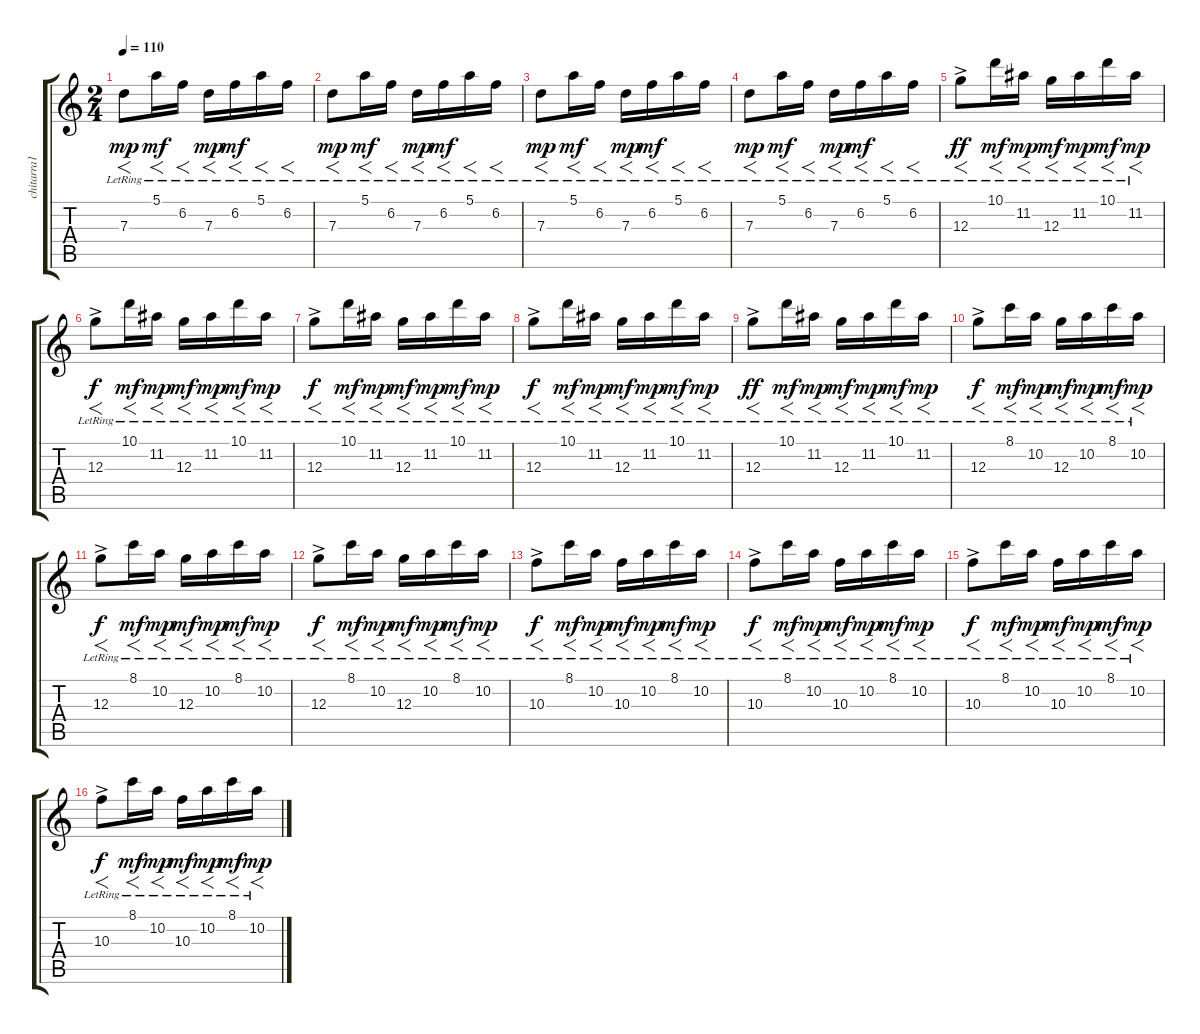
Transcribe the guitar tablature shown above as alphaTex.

\track ("chitarra1" "chitarra1") {instrument acousticguitarsteel}
\staff {score tabs}
\tuning (E4 B3 G3 D3 A2 E2) {hide}
\ts (2 4)
\tempo 110
\clef g2
\ks c
7.3{lr}.8{f dy mp} 5.1{lr}.16{f dy mf} 6.2{lr}.16{f} 7.3{lr}.16{f dy mp} 6.2{lr}.16{f dy mf} 5.1{lr}.16{f} 6.2{lr}.16{f} |
7.3{lr}.8{f dy mp} 5.1{lr}.16{f dy mf} 6.2{lr}.16{f} 7.3{lr}.16{f dy mp} 6.2{lr}.16{f dy mf} 5.1{lr}.16{f} 6.2{lr}.16{f} |
7.3{lr}.8{f dy mp} 5.1{lr}.16{f dy mf} 6.2{lr}.16{f} 7.3{lr}.16{f dy mp} 6.2{lr}.16{f dy mf} 5.1{lr}.16{f} 6.2{lr}.16{f} |
7.3{lr}.8{f dy mp} 5.1{lr}.16{f dy mf} 6.2{lr}.16{f} 7.3{lr}.16{f dy mp} 6.2{lr}.16{f dy mf} 5.1{lr}.16{f} 6.2{lr}.16{f} |
12.3{ac lr}.8{f dy ff} 10.1{lr}.16{f dy mf} 11.2{lr}.16{f dy mp} 12.3{lr}.16{f dy mf} 11.2{lr}.16{f dy mp} 10.1{lr}.16{f dy mf} 11.2{lr}.16{f dy mp} |
12.3{ac lr}.8{f dy f} 10.1{lr}.16{f dy mf} 11.2{lr}.16{f dy mp} 12.3{lr}.16{f dy mf} 11.2{lr}.16{f dy mp} 10.1{lr}.16{f dy mf} 11.2{lr}.16{f dy mp} |
12.3{ac lr}.8{f dy f} 10.1{lr}.16{f dy mf} 11.2{lr}.16{f dy mp} 12.3{lr}.16{f dy mf} 11.2{lr}.16{f dy mp} 10.1{lr}.16{f dy mf} 11.2{lr}.16{f dy mp} |
12.3{ac lr}.8{f dy f} 10.1{lr}.16{f dy mf} 11.2{lr}.16{f dy mp} 12.3{lr}.16{f dy mf} 11.2{lr}.16{f dy mp} 10.1{lr}.16{f dy mf} 11.2{lr}.16{f dy mp} |
12.3{ac lr}.8{f dy ff} 10.1{lr}.16{f dy mf} 11.2{lr}.16{f dy mp} 12.3{lr}.16{f dy mf} 11.2{lr}.16{f dy mp} 10.1{lr}.16{f dy mf} 11.2{lr}.16{f dy mp} |
12.3{ac lr}.8{f dy f} 8.1{lr}.16{f dy mf} 10.2{lr}.16{f dy mp} 12.3{lr}.16{f dy mf} 10.2{lr}.16{f dy mp} 8.1{lr}.16{f dy mf} 10.2{lr}.16{f dy mp} |
12.3{ac lr}.8{f dy f} 8.1{lr}.16{f dy mf} 10.2{lr}.16{f dy mp} 12.3{lr}.16{f dy mf} 10.2{lr}.16{f dy mp} 8.1{lr}.16{f dy mf} 10.2{lr}.16{f dy mp} |
12.3{ac lr}.8{f dy f} 8.1{lr}.16{f dy mf} 10.2{lr}.16{f dy mp} 12.3{lr}.16{f dy mf} 10.2{lr}.16{f dy mp} 8.1{lr}.16{f dy mf} 10.2{lr}.16{f dy mp} |
10.3{ac lr}.8{f dy f} 8.1{lr}.16{f dy mf} 10.2{lr}.16{f dy mp} 10.3{lr}.16{f dy mf} 10.2{lr}.16{f dy mp} 8.1{lr}.16{f dy mf} 10.2{lr}.16{f dy mp} |
10.3{ac lr}.8{f dy f} 8.1{lr}.16{f dy mf} 10.2{lr}.16{f dy mp} 10.3{lr}.16{f dy mf} 10.2{lr}.16{f dy mp} 8.1{lr}.16{f dy mf} 10.2{lr}.16{f dy mp} |
10.3{ac lr}.8{f dy f} 8.1{lr}.16{f dy mf} 10.2{lr}.16{f dy mp} 10.3{lr}.16{f dy mf} 10.2{lr}.16{f dy mp} 8.1{lr}.16{f dy mf} 10.2{lr}.16{f dy mp} |
10.3{ac lr}.8{f dy f} 8.1{lr}.16{f dy mf} 10.2{lr}.16{f dy mp} 10.3{lr}.16{f dy mf} 10.2{lr}.16{f dy mp} 8.1{lr}.16{f dy mf} 10.2{lr}.16{f dy mp}
